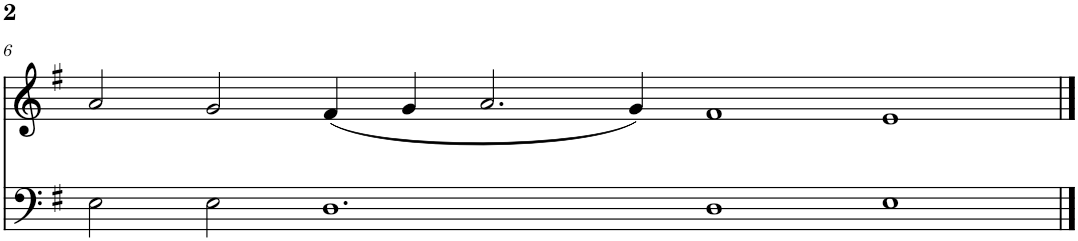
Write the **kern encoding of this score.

**kern	**kern
*part2	*part1
*staff2	*staff1
*I"Voice	*I"Voice
*I'V	*I'V
!!LO:PB:g=z
*clefF4	*clefG2
*k[f#]	*k[f#]
=6	=6
2E\	2a/
2E\	2g/
1.D	(<4f#/
.	4g/
.	2.a/
.	4g/)
1D	1f#
1E	1e
==	==
*-	*-
